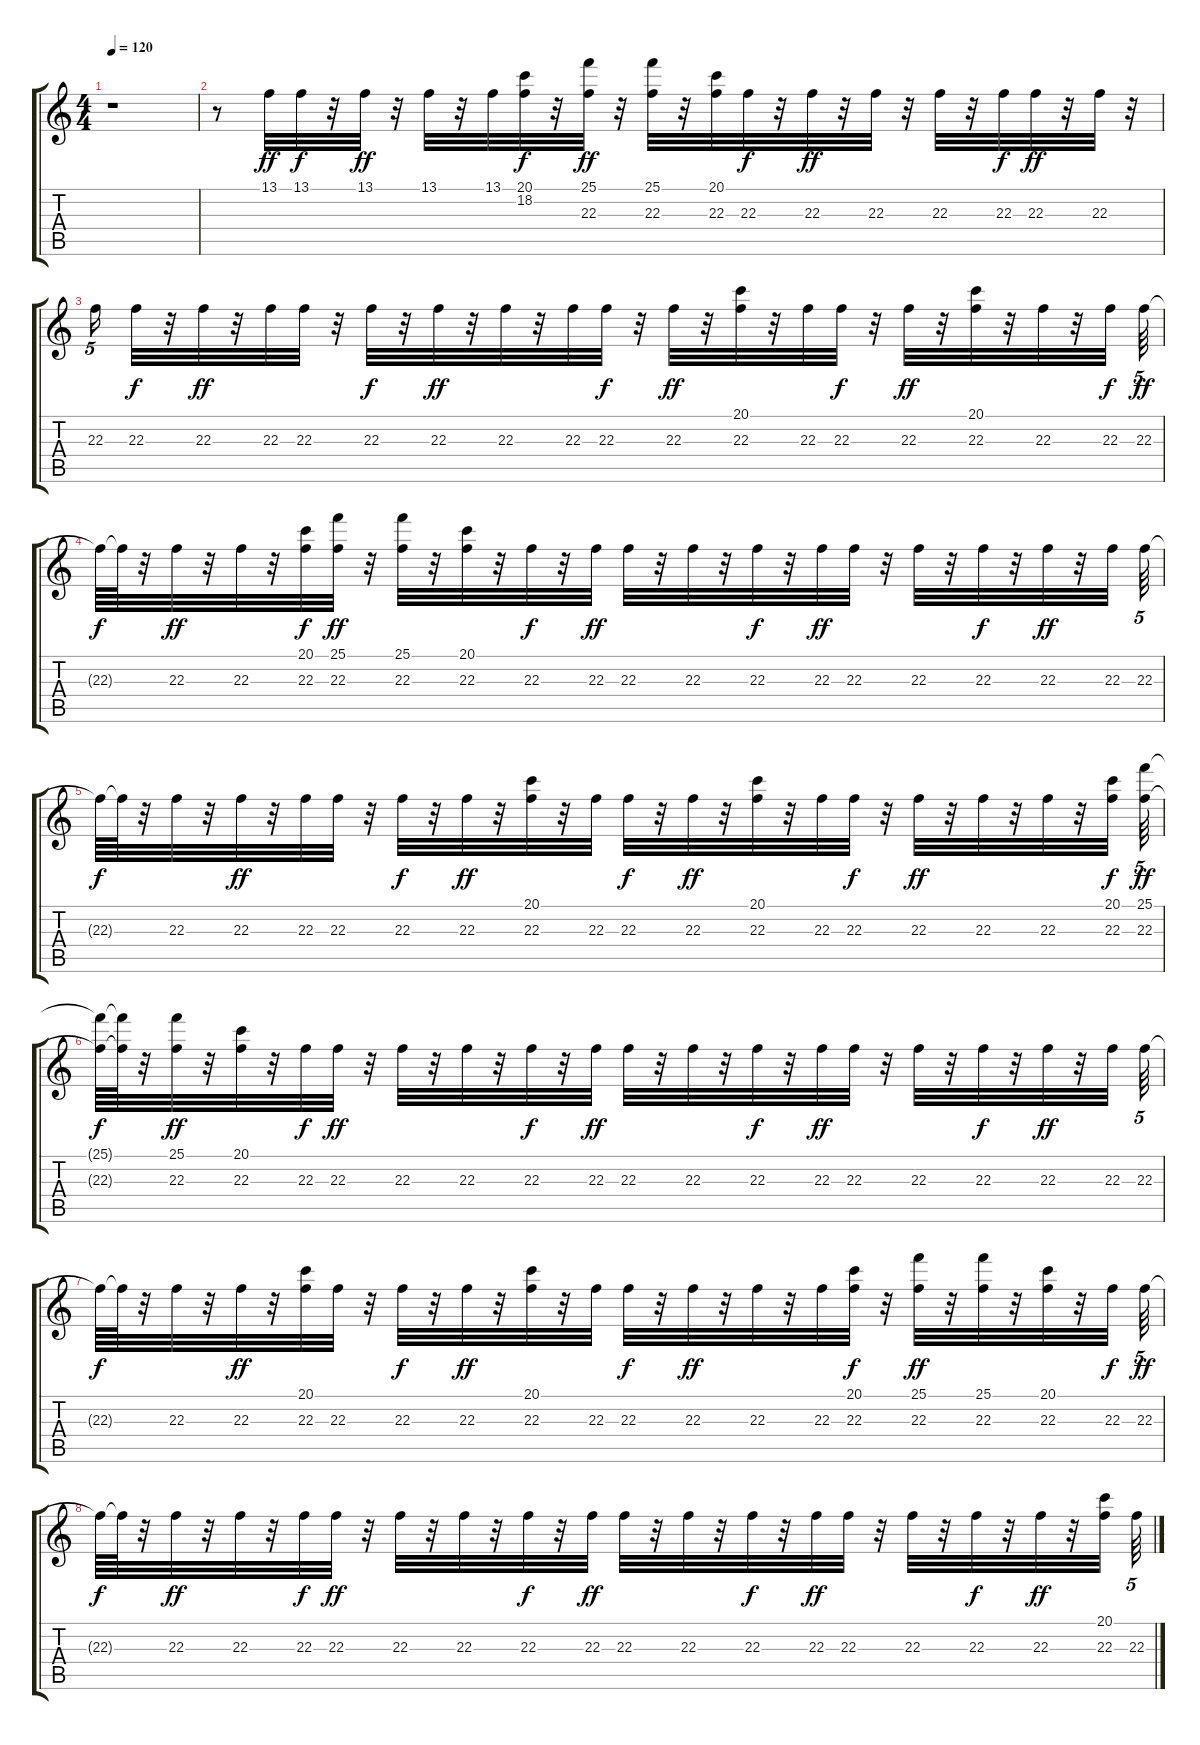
\track "" {instrument ocarina}
\staff {score tabs}
\tuning (E4 B3 G3 D3 A2 E2) {hide}
\ts (4 4)
\tempo 120
\clef g2
\ks c
r.1{dy ff} |
r.8 13.1.32 13.1.32{dy f} r.32 13.1.32{dy ff} r.32 13.1.32 r.32 13.1.32 (20.1 18.2).32{dy f} r.32 (25.1 22.3).32{dy ff} r.32 (25.1 22.3).32 r.32 (20.1 22.3).32 22.3.32{dy f} r.32 22.3.32{dy ff} r.32 22.3.32 r.32 22.3.32 r.32 22.3.32{dy f} 22.3.32{dy ff} r.32 22.3.32 r.32 |
22.3.16{tu (5 4)} 22.3.32{dy f} r.32 22.3.32{dy ff} r.32 22.3.32 22.3.32 r.32 22.3.32{dy f} r.32 22.3.32{dy ff} r.32 22.3.32 r.32 22.3.32 22.3.32{dy f} r.32 22.3.32{dy ff} r.32 (20.1 22.3).32 r.32 22.3.32 22.3.32{dy f} r.32 22.3.32{dy ff} r.32 (20.1 22.3).32 r.32 22.3.32 r.32 22.3.32{dy f} 22.3.64{tu (5 4) dy ff} |
22.3{t}.64{dy f} 22.3{t}.64 r.32 22.3.32{dy ff} r.32 22.3.32 r.32 (20.1 22.3).32{dy f} (25.1 22.3).32{dy ff} r.32 (25.1 22.3).32 r.32 (20.1 22.3).32 r.32 22.3.32{dy f} r.32 22.3.32{dy ff} 22.3.32 r.32 22.3.32 r.32 22.3.32{dy f} r.32 22.3.32{dy ff} 22.3.32 r.32 22.3.32 r.32 22.3.32{dy f} r.32 22.3.32{dy ff} r.32 22.3.32 22.3.64{tu (5 4)} |
22.3{t}.64{dy f} 22.3{t}.64 r.32 22.3.32 r.32 22.3.32{dy ff} r.32 22.3.32 22.3.32 r.32 22.3.32{dy f} r.32 22.3.32{dy ff} r.32 (20.1 22.3).32 r.32 22.3.32 22.3.32{dy f} r.32 22.3.32{dy ff} r.32 (20.1 22.3).32 r.32 22.3.32 22.3.32{dy f} r.32 22.3.32{dy ff} r.32 22.3.32 r.32 22.3.32 r.32 (20.1 22.3).32{dy f} (25.1 22.3).64{tu (5 4) dy ff} |
(25.1{t} 22.3{t}).64{dy f} (25.1{t} 22.3{t}).64 r.32 (25.1 22.3).32{dy ff} r.32 (20.1 22.3).32 r.32 22.3.32{dy f} 22.3.32{dy ff} r.32 22.3.32 r.32 22.3.32 r.32 22.3.32{dy f} r.32 22.3.32{dy ff} 22.3.32 r.32 22.3.32 r.32 22.3.32{dy f} r.32 22.3.32{dy ff} 22.3.32 r.32 22.3.32 r.32 22.3.32{dy f} r.32 22.3.32{dy ff} r.32 22.3.32 22.3.64{tu (5 4)} |
22.3{t}.64{dy f} 22.3{t}.64 r.32 22.3.32 r.32 22.3.32{dy ff} r.32 (20.1 22.3).32 22.3.32 r.32 22.3.32{dy f} r.32 22.3.32{dy ff} r.32 (20.1 22.3).32 r.32 22.3.32 22.3.32{dy f} r.32 22.3.32{dy ff} r.32 22.3.32 r.32 22.3.32 (20.1 22.3).32{dy f} r.32 (25.1 22.3).32{dy ff} r.32 (25.1 22.3).32 r.32 (20.1 22.3).32 r.32 22.3.32{dy f} 22.3.64{tu (5 4) dy ff} |
22.3{t}.64{dy f} 22.3{t}.64 r.32 22.3.32{dy ff} r.32 22.3.32 r.32 22.3.32{dy f} 22.3.32{dy ff} r.32 22.3.32 r.32 22.3.32 r.32 22.3.32{dy f} r.32 22.3.32{dy ff} 22.3.32 r.32 22.3.32 r.32 22.3.32{dy f} r.32 22.3.32{dy ff} 22.3.32 r.32 22.3.32 r.32 22.3.32{dy f} r.32 22.3.32{dy ff} r.32 (20.1 22.3).32 22.3.64{tu (5 4)}
